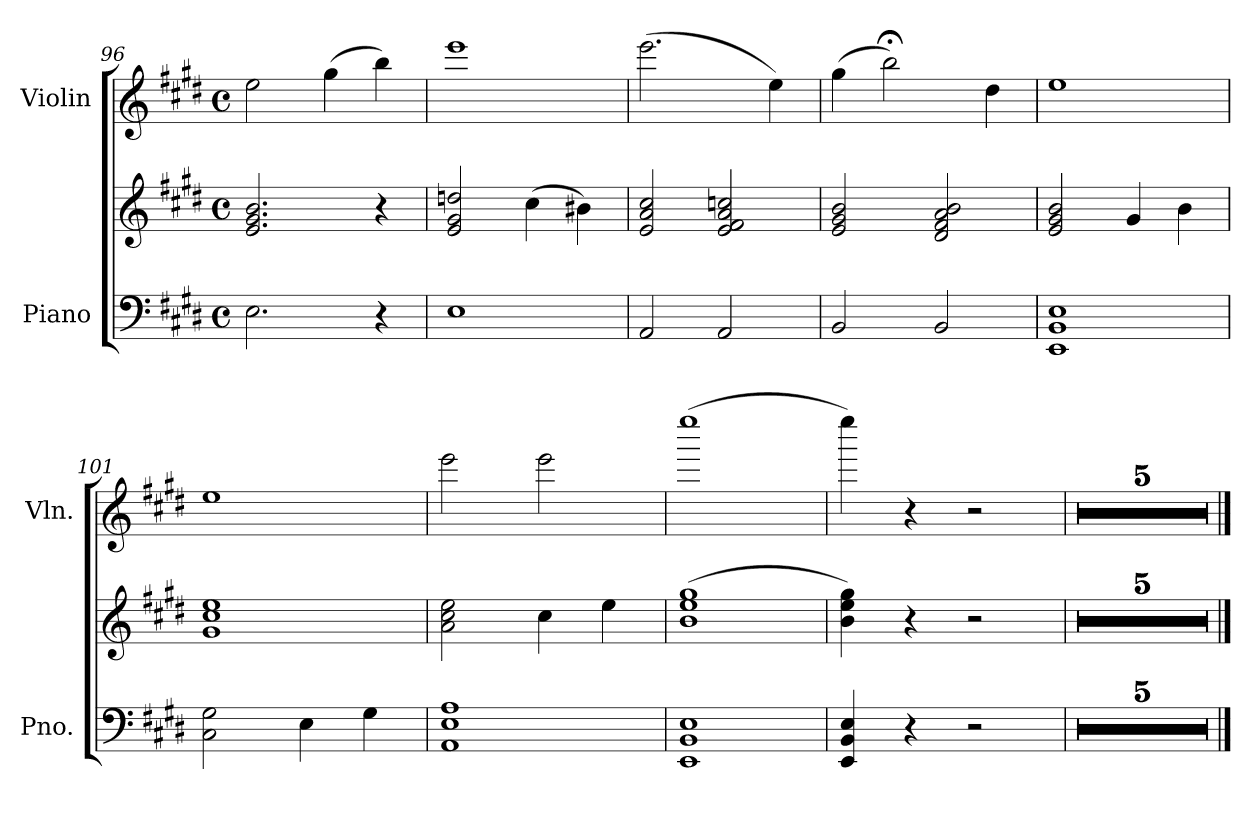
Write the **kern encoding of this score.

**kern	**kern	**kern
*part2	*part2	*part1
*staff3	*staff2	*staff1
*I"Piano	*	*I"Violin
*I'Pno.	*	*I'Vln.
*clefF4	*clefG2	*clefG2
*k[f#c#g#d#]	*k[f#c#g#d#]	*k[f#c#g#d#]
*M4/4	*M4/4	*M4/4
*met(c)	*met(c)	*met(c)
=96	=96	=96
2.E\	2.e/ 2.g#/ 2.b/	2ee\
.	.	(4gg#\
4r	4r	4bb\)
=97	=97	=97
1E	2e/ 2g#/ 2ddn/	1eee
.	(4cc#\	.
.	4b#X\)	.
=98	=98	=98
2AA/	2e/ 2a/ 2cc#/	(2.eee\
2AA/	2e/ 2f#/ 2a/ 2ccn/	.
.	.	4ee\)
=99	=99	=99
2BB/	2e/ 2g#/ 2b/	(4gg#\
.	.	2bb;<\)
2BB/	2d#/ 2f#/ 2a/ 2b/	.
.	.	4dd#\
=100	=100	=100
1EE 1BB 1E	2e/ 2g#/ 2b/	1ee
.	4g#/	.
.	4b\	.
=101	=101	=101
2C#\ 2G#\	1g# 1cc# 1ee	1ee
4E\	.	.
4G#\	.	.
!!LO:LB:g=z
=102	=102	=102
1AA 1E 1A	2a\ 2cc#\ 2ee\	2eee\
.	4cc#\	2eee\
.	4ee\	.
=103	=103	=103
1EE 1BB 1E	(1b 1ee 1gg#	(1eeee
=104	=104	=104
4EE/ 4BB/ 4E/	4b\ 4ee\ 4gg#\)	4eeee\)
4r	4r	4r
2r	2r	2r
=105	=105	=105
1r	1r	1r
=106	=106	=106
1r	1r	1r
=107	=107	=107
1r	1r	1r
=108	=108	=108
1r	1r	1r
=109	=109	=109
1r	1r	1r
==	==	==
*-	*-	*-
